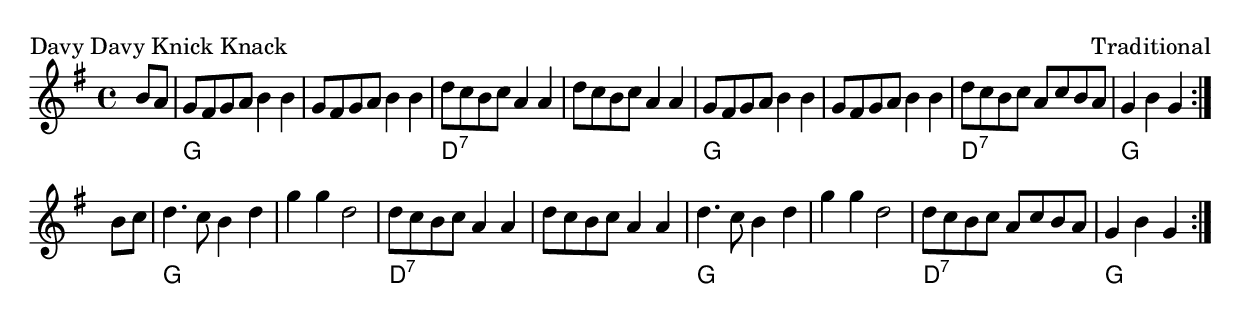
\version "2.22.0"

#(define (lower-extension pitch chbass)
    "Return re-sized markup for pitch note name."
    #{
        \markup \fontsize #-2
        #(note-name->markup pitch chbass)
    #}
)

\include "english.ly"


\paper {
   top-margin = 5\mm
   bottom-margin = 5\mm
   left-margin = 5\mm
   right-margin = 5\mm
   ragged-bottom = ##f
%   page-limit-inter-system-space=##t
%   page-limit-inter-system-space-factor=1
%   after-title-space = 10\mm
   score-markup-spacing = #'((basic-distance . 10))
   markup-system-spacing = #'((basic-distance . 5))
   system-system-spacing= #'((basic-distance . 12))
%   markup-markup-spacing = #'((basic-distance . 0))
}

\layout {
  indent = 0 \mm
  \context { 
        \ChordNames
        chordNoteNamer = #lower-extension
        \override ChordName.font-size = #0.5
  }
}

% Davy Davy Knick Knack
\score{
  \relative c''{
    <<
      {
        \clef treble
        \key g \major
        \time 4/4
        \partial 4 b8 a |
        g fs g a b4 b | g8 fs g a b4 b | d8 c b c a4 a | d8 c b c a4 a |
        g8 fs g a b4 b | g8 fs g a b4 b | d8 c b c a c b a | g4 b g \bar":|." \break
        b8 c | d4. c8 b4 d | g g d2 | d8 c b c a4 a | d8 c b c a4 a |
        d4. c8 b4 d | g g d2 | d8 c b c a c b a | g4 b g \bar":|."

      }
      \new ChordNames{
        \chordmode{
          \partial 4 s4 |
          g1 | s | d:7 | s |
          g1 | s | d:7 | g |
          g1 | s | d:7 | s |
          g1 | s | d:7 | g2. |
        }
      }
    >>
  }
  \header{
    piece = "Davy Davy Knick Knack"
    opus = "Traditional"
  }
}
